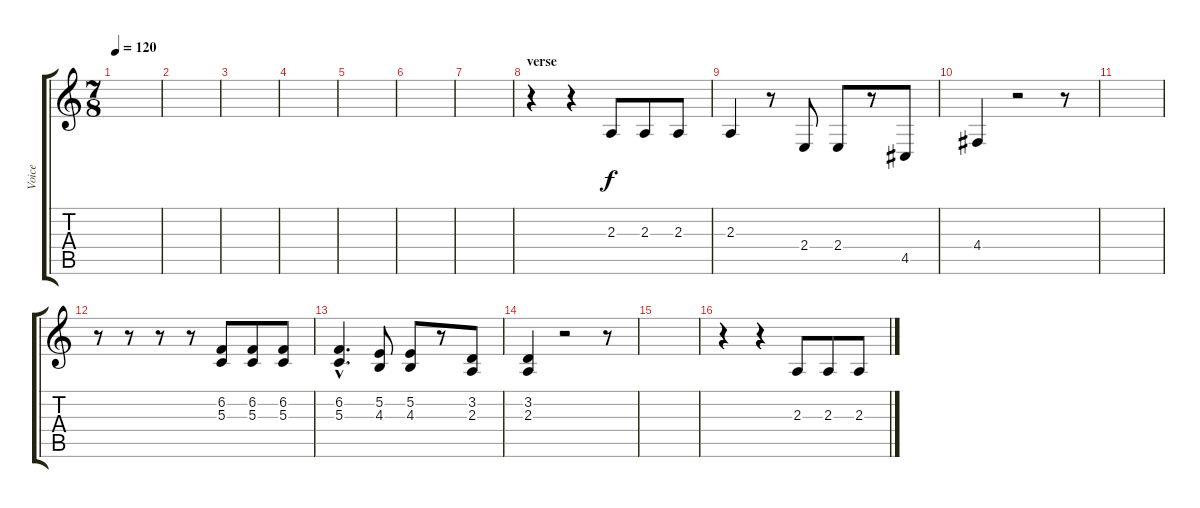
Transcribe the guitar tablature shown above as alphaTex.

\track ("Voice" "Voice") {instrument altosax}
\staff {score tabs}
\tuning (E4 B3 G3 D3 A2 E2) {hide}
\ts (7 8)
\tempo 120
\clef g2
\ks c
|
|
|
|
|
|
|
\section ("" "verse")
r.4 r.4 2.3.8 2.3.8 2.3.8 |
2.3.4 r.8 2.4.8 2.4.8 r.8 4.5.8 |
4.4.4 r.2 r.8 |
|
r.8 r.8 r.8 r.8 (6.2 5.3).8 (6.2 5.3).8 (6.2 5.3).8 |
(6.2{hac} 5.3{hac}).4{d} (5.2 4.3).8 (5.2 4.3).8 r.8 (3.2 2.3).8 |
(3.2 2.3).4 r.2 r.8 |
|
r.4 r.4 2.3.8 2.3.8 2.3.8
